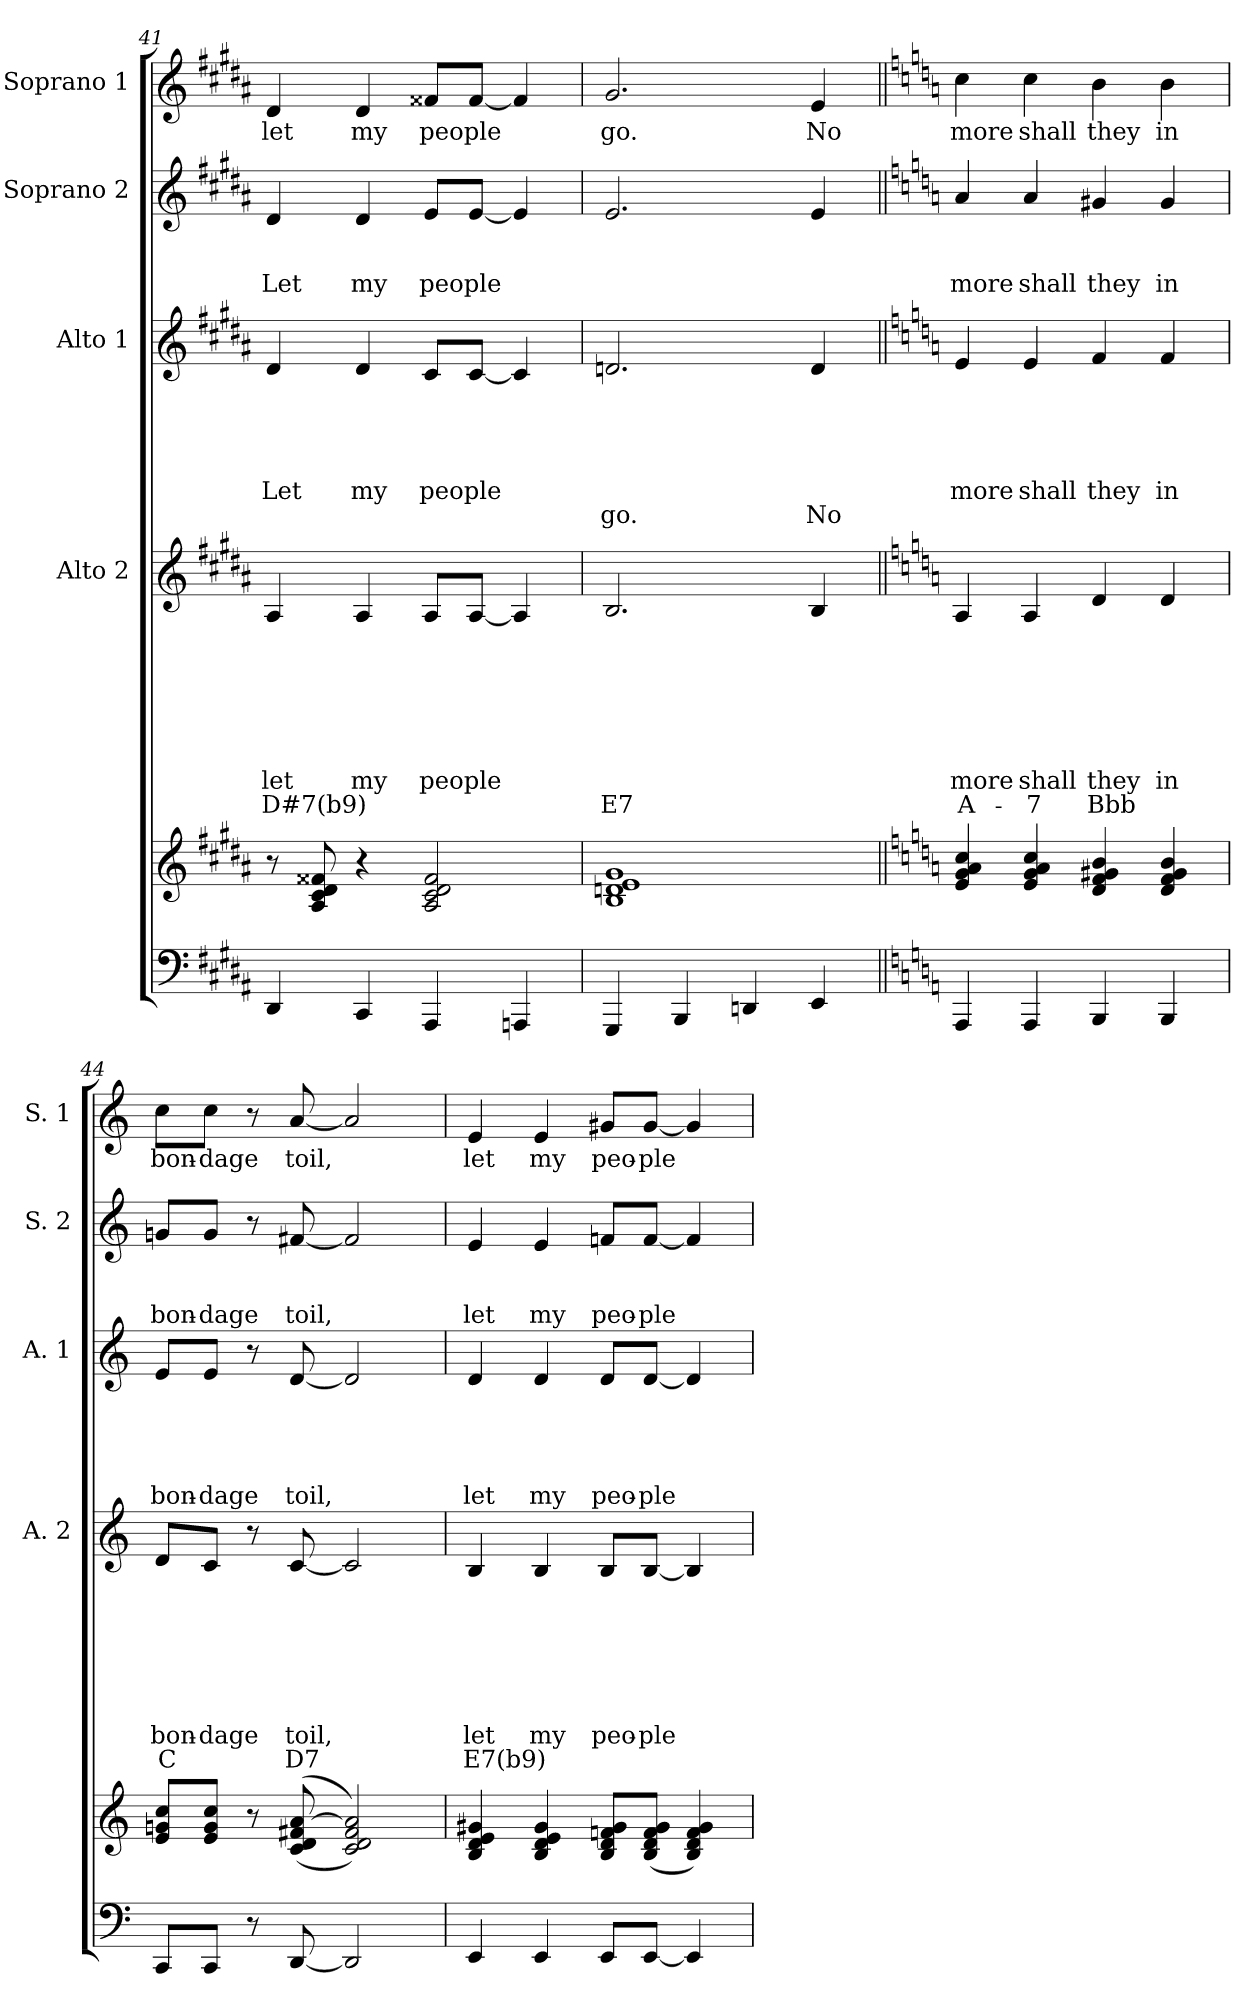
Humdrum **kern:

**kern	**kern	**kern	**text	**text	**text	**text	**text	**text	**text	**text	**kern	**text	**text	**text	**text	**text	**text	**kern	**text	**text	**text	**kern	**text
*part5	*part5	*part4	*part4	*part4	*part4	*part4	*part4	*part4	*part4	*part4	*part3	*part3	*part3	*part3	*part3	*part3	*part3	*part2	*part2	*part2	*part2	*part1	*part1
*staff6	*staff5	*staff4	*staff4	*staff4	*staff4	*staff4	*staff4	*staff4	*staff4	*staff4	*staff3	*staff3	*staff3	*staff3	*staff3	*staff3	*staff3	*staff2	*staff2	*staff2	*staff2	*staff1	*staff1
*	*	*I"Alto 2	*	*	*	*	*	*	*	*	*I"Alto 1	*	*	*	*	*	*	*I"Soprano 2	*	*	*	*I"Soprano 1	*
*	*	*I'A. 2	*	*	*	*	*	*	*	*	*I'A. 1	*	*	*	*	*	*	*I'S. 2	*	*	*	*I'S. 1	*
*clefF4	*clefG2	*clefG2	*	*	*	*	*	*	*	*	*clefG2	*	*	*	*	*	*	*clefG2	*	*	*	*clefG2	*
*k[f#c#g#d#a#]	*k[f#c#g#d#a#]	*k[f#c#g#d#a#]	*	*	*	*	*	*	*	*	*k[f#c#g#d#a#]	*	*	*	*	*	*	*k[f#c#g#d#a#]	*	*	*	*k[f#c#g#d#a#]	*
*B:	*B:	*B:	*	*	*	*	*	*	*	*	*B:	*	*	*	*	*	*	*B:	*	*	*	*B:	*
=41	=41	=41	=41	=41	=41	=41	=41	=41	=41	=41	=41	=41	=41	=41	=41	=41	=41	=41	=41	=41	=41	=41	=41
!	!	!	!	!	!	!	!	!	!LO:LY:b	!LO:LY:b	!	!	!	!	!	!LO:LY:b	!	!	!	!	!LO:LY:b	!	!LO:LY:b
4DD#/	8r	4A#/	.	.	.	.	.	.	let	-D#7(b9)	4d#/	.	.	.	.	Let	.	4d#/	.	.	Let	4d#/	let
.	8A#/ 8c#/ 8d#/ 8f##X/	.	.	.	.	.	.	.	.	.	.	.	.	.	.	.	.	.	.	.	.	.	.
!	!	!	!	!	!	!	!	!	!LO:LY:b	!	!	!	!	!	!	!LO:LY:b	!	!	!	!	!LO:LY:b	!	!LO:LY:b
4CC#/	4r	4A#/	.	.	.	.	.	.	my	.	4d#/	.	.	.	.	my	.	4d#/	.	.	my	4d#/	my
!	!	!	!	!	!	!	!	!	!LO:LY:b	!	!	!	!	!	!	!LO:LY:b	!	!	!	!	!LO:LY:b	!	!LO:LY:b
4AAA#/	2A#/ 2c#/ 2d#/ 2f##/	8A#/L	.	.	.	.	.	.	peo	.	8c#/L	.	.	.	.	peo	.	8e/L	.	.	peo	8f##X/L	peo
!	!	!	!	!	!	!	!	!	!LO:LY:b	!	!	!	!	!	!	!LO:LY:b	!	!	!	!	!LO:LY:b	!	!LO:LY:b
.	.	[<8A#/J	.	.	.	.	.	.	ple	.	[<8c#/J	.	.	.	.	ple	.	[<8e/J	.	.	ple	[<8f##/J	ple
4AAAn/	.	4A#/]	.	.	.	.	.	.	.	.	4c#/]	.	.	.	.	.	.	4e/]	.	.	.	4f##/]	.
=42	=42	=42	=42	=42	=42	=42	=42	=42	=42	=42	=42	=42	=42	=42	=42	=42	=42	=42	=42	=42	=42	=42	=42
!	!	!	!	!	!	!	!	!	!	!LO:LY:b	!	!	!	!	!	!	!LO:LY:b	!	!	!	!	!	!LO:LY:b
4GGG#/	1B 1dn 1e 1g#	2.B/	.	.	.	.	.	.	.	E7	2.dn/	.	.	.	.	.	-go.	2.e/	.	.	.	2.g#/	go.
4BBB/	.	.	.	.	.	.	.	.	.	.	.	.	.	.	.	.	.	.	.	.	.	.	.
4DDn/	.	.	.	.	.	.	.	.	.	.	.	.	.	.	.	.	.	.	.	.	.	.	.
!	!	!	!	!	!	!	!	!	!	!	!	!	!	!	!	!	!LO:LY:b	!	!	!	!	!	!LO:LY:b
4EE/	.	4B/	.	.	.	.	.	.	.	.	4d/	.	.	.	.	.	No	4e/	.	.	.	4e/	No
!!LO:LB:g=z
=43||	=43||	=43||	=43||	=43||	=43||	=43||	=43||	=43||	=43||	=43||	=43||	=43||	=43||	=43||	=43||	=43||	=43||	=43||	=43||	=43||	=43||	=43||	=43||
*k[]	*k[]	*k[]	*	*	*	*	*	*	*	*	*k[]	*	*	*	*	*	*	*k[]	*	*	*	*k[]	*
*C:	*C:	*C:	*	*	*	*	*	*	*	*	*C:	*	*	*	*	*	*	*C:	*	*	*	*C:	*
!	!	!	!	!	!	!	!	!	!LO:LY:b	!LO:LY:b	!	!	!	!	!	!LO:LY:b	!	!	!	!	!LO:LY:b	!	!LO:LY:b
4AAA/	4e/ 4g/ 4a/ 4cc/	4A/	.	.	.	.	.	.	more	A-	4e/	.	.	.	.	more	.	4a/	.	.	more	4cc\	more
!	!	!	!	!	!	!	!	!	!LO:LY:b	!LO:LY:b	!	!	!	!	!	!LO:LY:b	!	!	!	!	!LO:LY:b	!	!LO:LY:b
4AAA/	4e/ 4g/ 4a/ 4cc/	4A/	.	.	.	.	.	.	shall	-7	4e/	.	.	.	.	shall	.	4a/	.	.	shall	4cc\	shall
!	!	!	!	!	!	!	!	!	!LO:LY:b	!LO:LY:b	!	!	!	!	!	!LO:LY:b	!	!	!	!	!LO:LY:b	!	!LO:LY:b
4BBB/	4d/ 4f/ 4g#X/ 4b/	4d/	.	.	.	.	.	.	they	Bbb	4f/	.	.	.	.	they	.	4g#X/	.	.	they	4b\	they
!	!	!	!	!	!	!	!	!	!LO:LY:b	!	!	!	!	!	!	!LO:LY:b	!	!	!	!	!LO:LY:b	!	!LO:LY:b
4BBB/	4d/ 4f/ 4g#/ 4b/	4d/	.	.	.	.	.	.	in	.	4f/	.	.	.	.	in	.	4g#/	.	.	in	4b\	in
=44	=44	=44	=44	=44	=44	=44	=44	=44	=44	=44	=44	=44	=44	=44	=44	=44	=44	=44	=44	=44	=44	=44	=44
!	!	!	!	!	!	!	!	!	!LO:LY:b	!LO:LY:b	!	!	!	!	!	!LO:LY:b	!	!	!	!	!LO:LY:b	!	!LO:LY:b
8CC/L	8e/ 8gn/ 8cc/L	8d/L	.	.	.	.	.	.	bon-	C	8e/L	.	.	.	.	bon-	.	8gn/L	.	.	bon-	8cc\L	bon-
!	!	!	!	!	!	!	!	!	!LO:LY:b:rj	!	!	!	!	!	!	!LO:LY:b:rj	!	!	!	!	!LO:LY:b:rj	!	!LO:LY:b:rj
8CC/J	8e/ 8g/ 8cc/J	8c/J	.	.	.	.	.	.	-dage	.	8e/J	.	.	.	.	-dage	.	8g/J	.	.	-dage	8cc\J	-dage
8r	8r	8r	.	.	.	.	.	.	.	.	8r	.	.	.	.	.	.	8r	.	.	.	8r	.
!	!	!	!	!	!	!	!	!	!LO:LY:b	!LO:LY:b	!	!	!	!	!	!LO:LY:b	!	!	!	!	!LO:LY:b	!	!LO:LY:b
[<8DD/	(<(8c/ 8d/ 8f#X/ [>8a/	[<8c/	.	.	.	.	.	.	toil,	D7	[<8d/	.	.	.	.	toil,	.	[<8f#X/	.	.	toil,	[<8a/	toil,
2DD/]	2c/ 2d/ 2f#/ 2a/]))	2c/]	.	.	.	.	.	.	.	.	2d/]	.	.	.	.	.	.	2f#/]	.	.	.	2a/]	.
=45	=45	=45	=45	=45	=45	=45	=45	=45	=45	=45	=45	=45	=45	=45	=45	=45	=45	=45	=45	=45	=45	=45	=45
!	!	!	!	!	!	!	!	!	!LO:LY:b	!LO:LY:b	!	!	!	!	!	!LO:LY:b	!	!	!	!	!LO:LY:b	!	!LO:LY:b
4EE/	4B/ 4d/ 4e/ 4g#X/	4B/	.	.	.	.	.	.	let	E7(b9)	4d/	.	.	.	.	let	.	4e/	.	.	let	4e/	let
!	!	!	!	!	!	!	!	!	!LO:LY:b	!	!	!	!	!	!	!LO:LY:b	!	!	!	!	!LO:LY:b	!	!LO:LY:b
4EE/	4B/ 4d/ 4e/ 4g#/	4B/	.	.	.	.	.	.	my	.	4d/	.	.	.	.	my	.	4e/	.	.	my	4e/	my
!	!	!	!	!	!	!	!	!	!LO:LY:b	!	!	!	!	!	!	!LO:LY:b	!	!	!	!	!LO:LY:b	!	!LO:LY:b
8EE/L	8B/ 8d/ 8fn/ 8g#/L	8B/L	.	.	.	.	.	.	peo-	.	8d/L	.	.	.	.	peo-	.	8fn/L	.	.	peo-	8g#X/L	peo-
!	!	!	!	!	!	!	!	!	!LO:LY:b	!	!	!	!	!	!	!LO:LY:b	!	!	!	!	!LO:LY:b	!	!LO:LY:b
[<8EE/J	(<8B/ 8d/ 8f/ 8g#/J	[<8B/J	.	.	.	.	.	.	-ple	.	[<8d/J	.	.	.	.	-ple	.	[<8f/J	.	.	-ple	[<8g#/J	-ple
4EE/]	4B/ 4d/ 4f/ 4g#/)	4B/]	.	.	.	.	.	.	.	.	4d/]	.	.	.	.	.	.	4f/]	.	.	.	4g#/]	.
=	=	=	=	=	=	=	=	=	=	=	=	=	=	=	=	=	=	=	=	=	=	=	=
*-	*-	*-	*-	*-	*-	*-	*-	*-	*-	*-	*-	*-	*-	*-	*-	*-	*-	*-	*-	*-	*-	*-	*-
